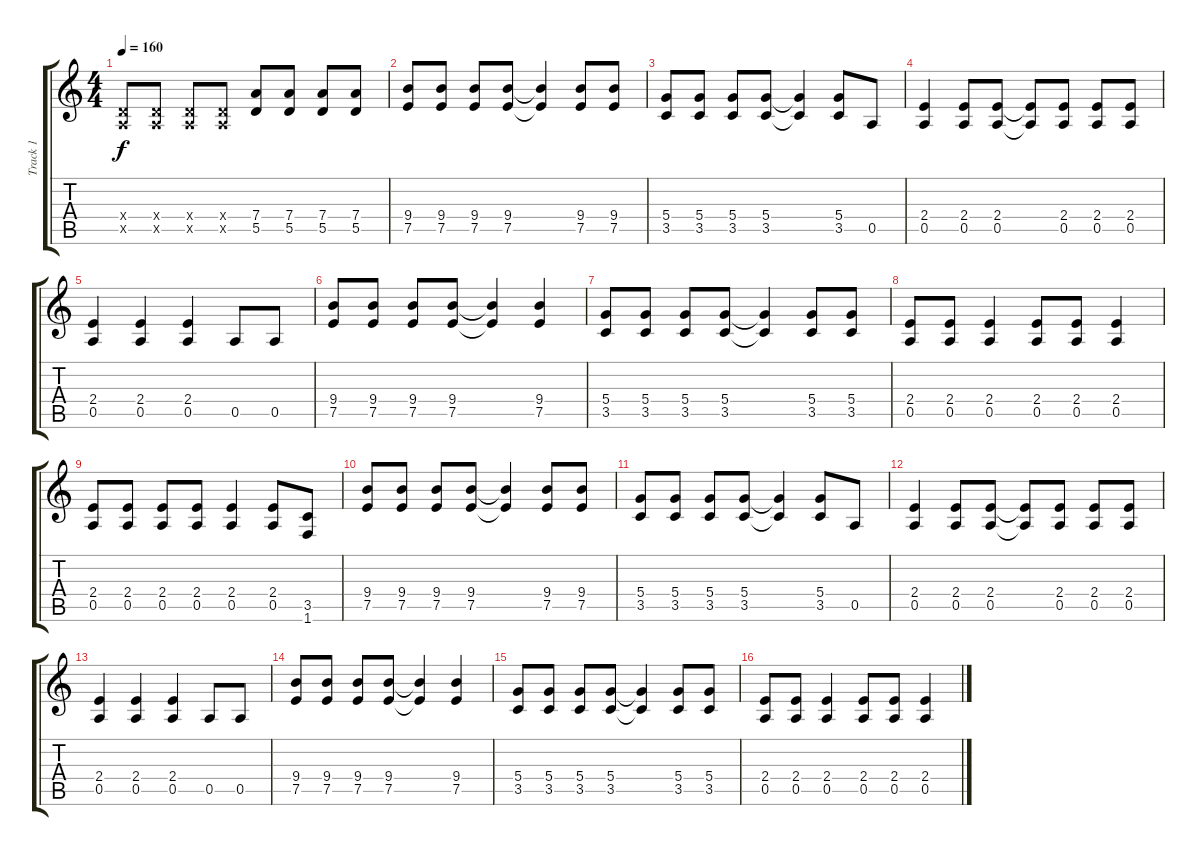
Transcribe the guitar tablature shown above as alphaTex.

\track ("Track 1" "Track 1") {instrument overdrivenguitar}
\staff {score tabs}
\tuning (E4 B3 G3 D3 A2 E2) {hide}
\ts (4 4)
\tempo 160
\clef g2
\ks c
(0.4{x} 0.5{x}).8{dy f} (0.4{x} 0.5{x}).8 (0.4{x} 0.5{x}).8 (0.4{x} 0.5{x}).8 (7.4 5.5).8 (7.4 5.5).8 (7.4 5.5).8 (7.4 5.5).8 |
(9.4 7.5).8 (9.4 7.5).8 (9.4 7.5).8 (9.4 7.5).8 (9.4{t} 7.5{t}).4 (9.4 7.5).8 (9.4 7.5).8 |
(5.4 3.5).8 (5.4 3.5).8 (5.4 3.5).8 (5.4 3.5).8 (5.4{t} 3.5{t}).4 (5.4 3.5).8 0.5.8 |
(2.4 0.5).4 (2.4 0.5).8 (2.4 0.5).8 (2.4{t} 0.5{t}).8 (2.4 0.5).8 (2.4 0.5).8 (2.4 0.5).8 |
(2.4 0.5).4 (2.4 0.5).4 (2.4 0.5).4 0.5.8 0.5.8 |
(9.4 7.5).8 (9.4 7.5).8 (9.4 7.5).8 (9.4 7.5).8 (9.4{t} 7.5{t}).4 (9.4 7.5).4 |
(5.4 3.5).8 (5.4 3.5).8 (5.4 3.5).8 (5.4 3.5).8 (5.4{t} 3.5{t}).4 (5.4 3.5).8 (5.4 3.5).8 |
(2.4 0.5).8 (2.4 0.5).8 (2.4 0.5).4 (2.4 0.5).8 (2.4 0.5).8 (2.4 0.5).4 |
(2.4 0.5).8 (2.4 0.5).8 (2.4 0.5).8 (2.4 0.5).8 (2.4 0.5).4 (2.4 0.5).8 (3.5 1.6).8 |
(9.4 7.5).8 (9.4 7.5).8 (9.4 7.5).8 (9.4 7.5).8 (9.4{t} 7.5{t}).4 (9.4 7.5).8 (9.4 7.5).8 |
(5.4 3.5).8 (5.4 3.5).8 (5.4 3.5).8 (5.4 3.5).8 (5.4{t} 3.5{t}).4 (5.4 3.5).8 0.5.8 |
(2.4 0.5).4 (2.4 0.5).8 (2.4 0.5).8 (2.4{t} 0.5{t}).8 (2.4 0.5).8 (2.4 0.5).8 (2.4 0.5).8 |
(2.4 0.5).4 (2.4 0.5).4 (2.4 0.5).4 0.5.8 0.5.8 |
(9.4 7.5).8 (9.4 7.5).8 (9.4 7.5).8 (9.4 7.5).8 (9.4{t} 7.5{t}).4 (9.4 7.5).4 |
(5.4 3.5).8 (5.4 3.5).8 (5.4 3.5).8 (5.4 3.5).8 (5.4{t} 3.5{t}).4 (5.4 3.5).8 (5.4 3.5).8 |
(2.4 0.5).8 (2.4 0.5).8 (2.4 0.5).4 (2.4 0.5).8 (2.4 0.5).8 (2.4 0.5).4
